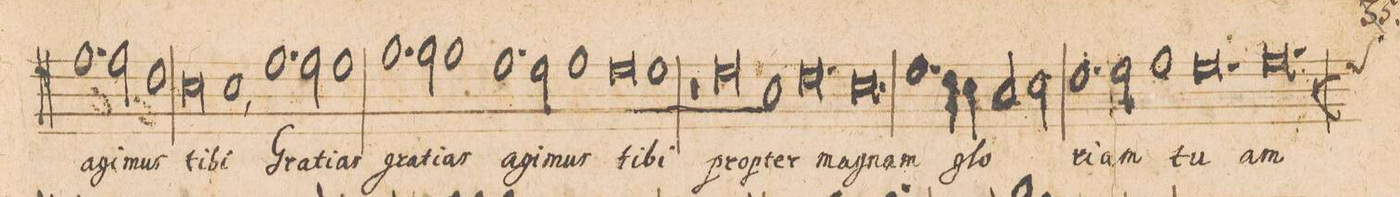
**kern	**text
*I"[Tenor I]	*
*clefC4	*
*k[]	*
*met(C|)	*
*M3/1	*
1.e	a-
2e\	-gi-
1c	-mus
=14-	=14-
0B	ti-
1B,	-bi
=15-	=15-
1.e	Gra-
2e\	-ti-
1e	-as
=16-	=16-
1.f	gra-
2f\	-ti-
1f	-as
=17-	=17-
1.e	a-
2d\	-gi-
1e	-mus
=18-	=18-
0d	ti-
1d	-bi
=19-	=19-
1%3r	.
=20-	=20-
0d	pro-
1A	-pter
=21-	=21-
0.c	ma-
=22-	=22-
0.B	-gnam
=23-	=23-
1.d	glo-
4c\	.
4B\	.
2A/	.
2B\	.
=24-	=24-
1.c	-ri-
2d\	.
1e	-am
=25-	=25-
0.d	tu-
=26-	=26-
*custos:d	*
0.e	-am
=27||-	=27||-
*M2/1	*
*met(C|)	*
*mmet(c|)	*
*-	*-
